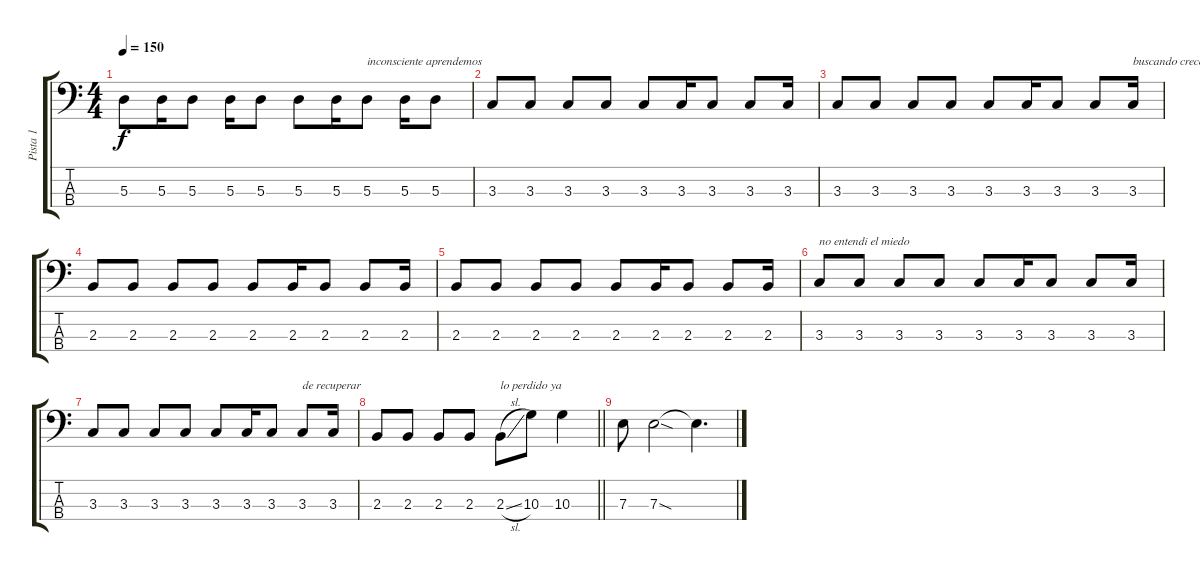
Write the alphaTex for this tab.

\track ("Pista 1" "Pista 1") {instrument electricbasspick}
\staff {score tabs}
\tuning (G2 D2 A1 E1) {hide}
\ts (4 4)
\tempo 150
\clef f4
\ks c
5.3.8{dy f} 5.3.16 5.3.8 5.3.16 5.3.8 5.3.8 5.3.16 5.3.8{txt "inconsciente aprendemos"} 5.3.16 5.3.8 |
3.3.8 3.3.8 3.3.8 3.3.8 3.3.8 3.3.16 3.3.8 3.3.8 3.3.16 |
3.3.8 3.3.8 3.3.8 3.3.8 3.3.8 3.3.16 3.3.8 3.3.8 3.3.16{txt "buscando crecer"} |
2.3.8 2.3.8 2.3.8 2.3.8 2.3.8 2.3.16 2.3.8 2.3.8 2.3.16 |
2.3.8 2.3.8 2.3.8 2.3.8 2.3.8 2.3.16 2.3.8 2.3.8 2.3.16 |
3.3.8{txt "no entendi el miedo"} 3.3.8 3.3.8 3.3.8 3.3.8 3.3.16 3.3.8 3.3.8 3.3.16 |
3.3.8 3.3.8 3.3.8 3.3.8 3.3.8 3.3.16 3.3.8 3.3.8{txt "de recuperar"} 3.3.16 |
\barLineRight lightlight
2.3.8 2.3.8 2.3.8 2.3.8 2.3{sl}.8{txt "lo perdido ya"} 10.3.8 10.3.4 |
7.3.8 7.3{sod}.2 7.3{t}.4{d}
